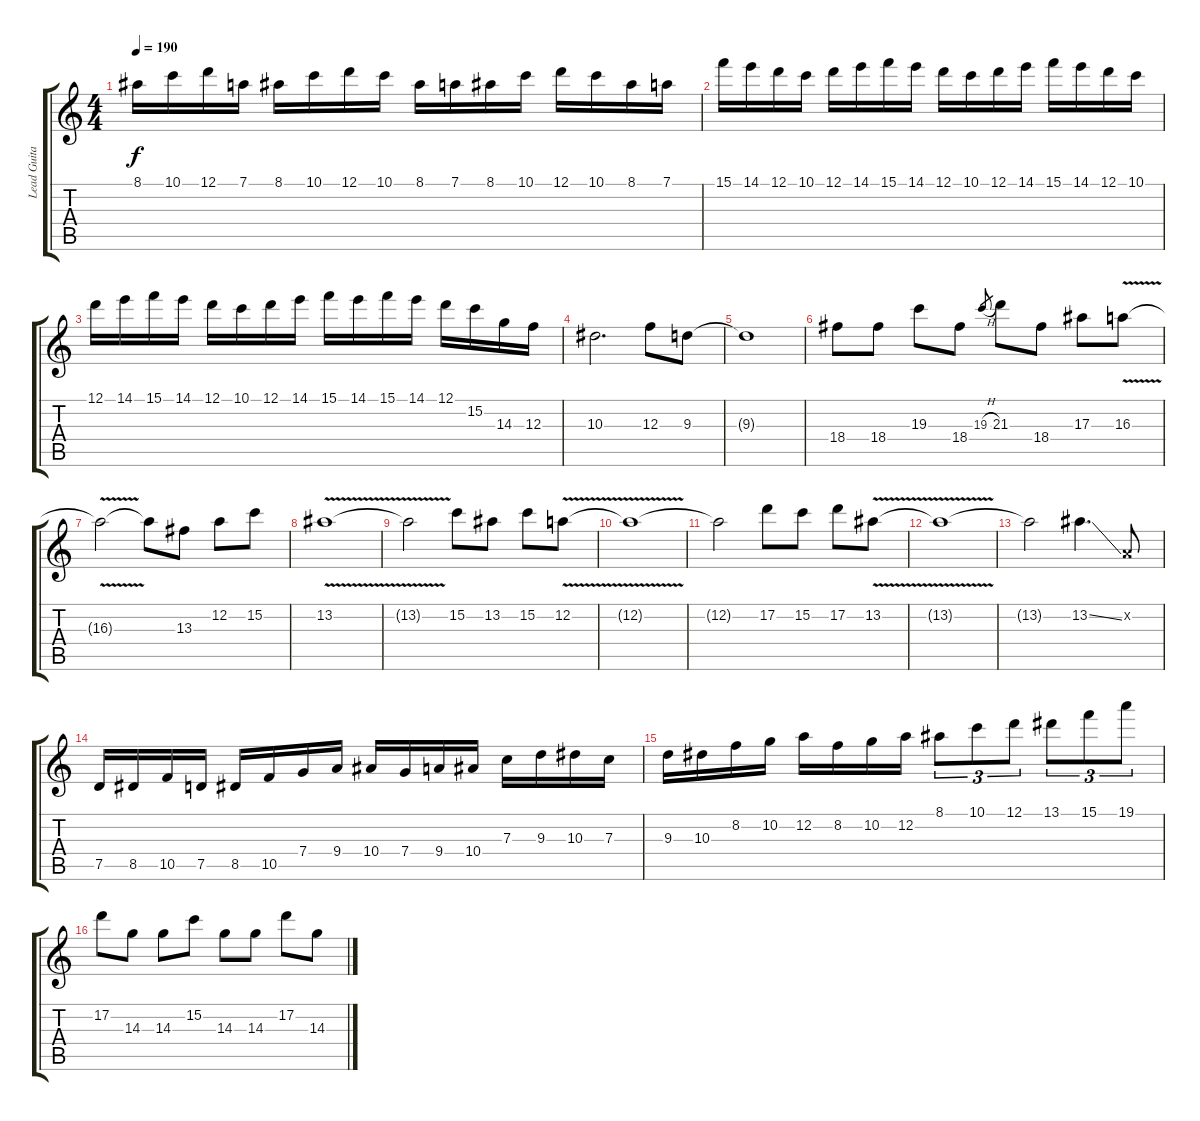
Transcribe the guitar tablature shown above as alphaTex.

\track ("Lead Guitar" "Lead Guita") {instrument distortionguitar}
\staff {score tabs}
\tuning (D4 A3 F3 C3 G2 D2) {hide}
\ts (4 4)
\tempo 190
\clef g2
\ks c
8.1.16{dy f} 10.1.16 12.1.16 7.1.16 8.1.16 10.1.16 12.1.16 10.1.16 8.1.16 7.1.16 8.1.16 10.1.16 12.1.16 10.1.16 8.1.16 7.1.16 |
15.1.16 14.1.16 12.1.16 10.1.16 12.1.16 14.1.16 15.1.16 14.1.16 12.1.16 10.1.16 12.1.16 14.1.16 15.1.16 14.1.16 12.1.16 10.1.16 |
12.1.16 14.1.16 15.1.16 14.1.16 12.1.16 10.1.16 12.1.16 14.1.16 15.1.16 14.1.16 15.1.16 14.1.16 12.1.16 15.2.16 14.3.16 12.3.16 |
10.3.2{d} 12.3.8 9.3.8 |
9.3{t}.1 |
18.4.8 18.4.8 19.3.8 18.4.8 19.3{h}.8{gr} 21.3.8 18.4.8 17.3.8 16.3{v}.8 |
16.3{t}.2 16.3{t}.8 13.3.8 12.2.8 15.2.8 |
13.2{v}.1 |
13.2{t}.2 15.2.8 13.2.8 15.2.8 12.2{v}.8 |
12.2{t}.1 |
12.2{t}.2 17.2.8 15.2.8 17.2.8 13.2{v}.8 |
13.2{t}.1 |
13.2{t}.2 13.2{ss}.4{d} 0.2{x}.8 |
7.5.16 8.5.16 10.5.16 7.5.16 8.5.16 10.5.16 7.4.16 9.4.16 10.4.16 7.4.16 9.4.16 10.4.16 7.3.16 9.3.16 10.3.16 7.3.16 |
9.3.16 10.3.16 8.2.16 10.2.16 12.2.16 8.2.16 10.2.16 12.2.16 8.1.8{tu (3 2)} 10.1.8{tu (3 2)} 12.1.8{tu (3 2)} 13.1.8{tu (3 2)} 15.1.8{tu (3 2)} 19.1.8{tu (3 2)} |
17.2.8 14.3.8 14.3.8 15.2.8 14.3.8 14.3.8 17.2.8 14.3.8
